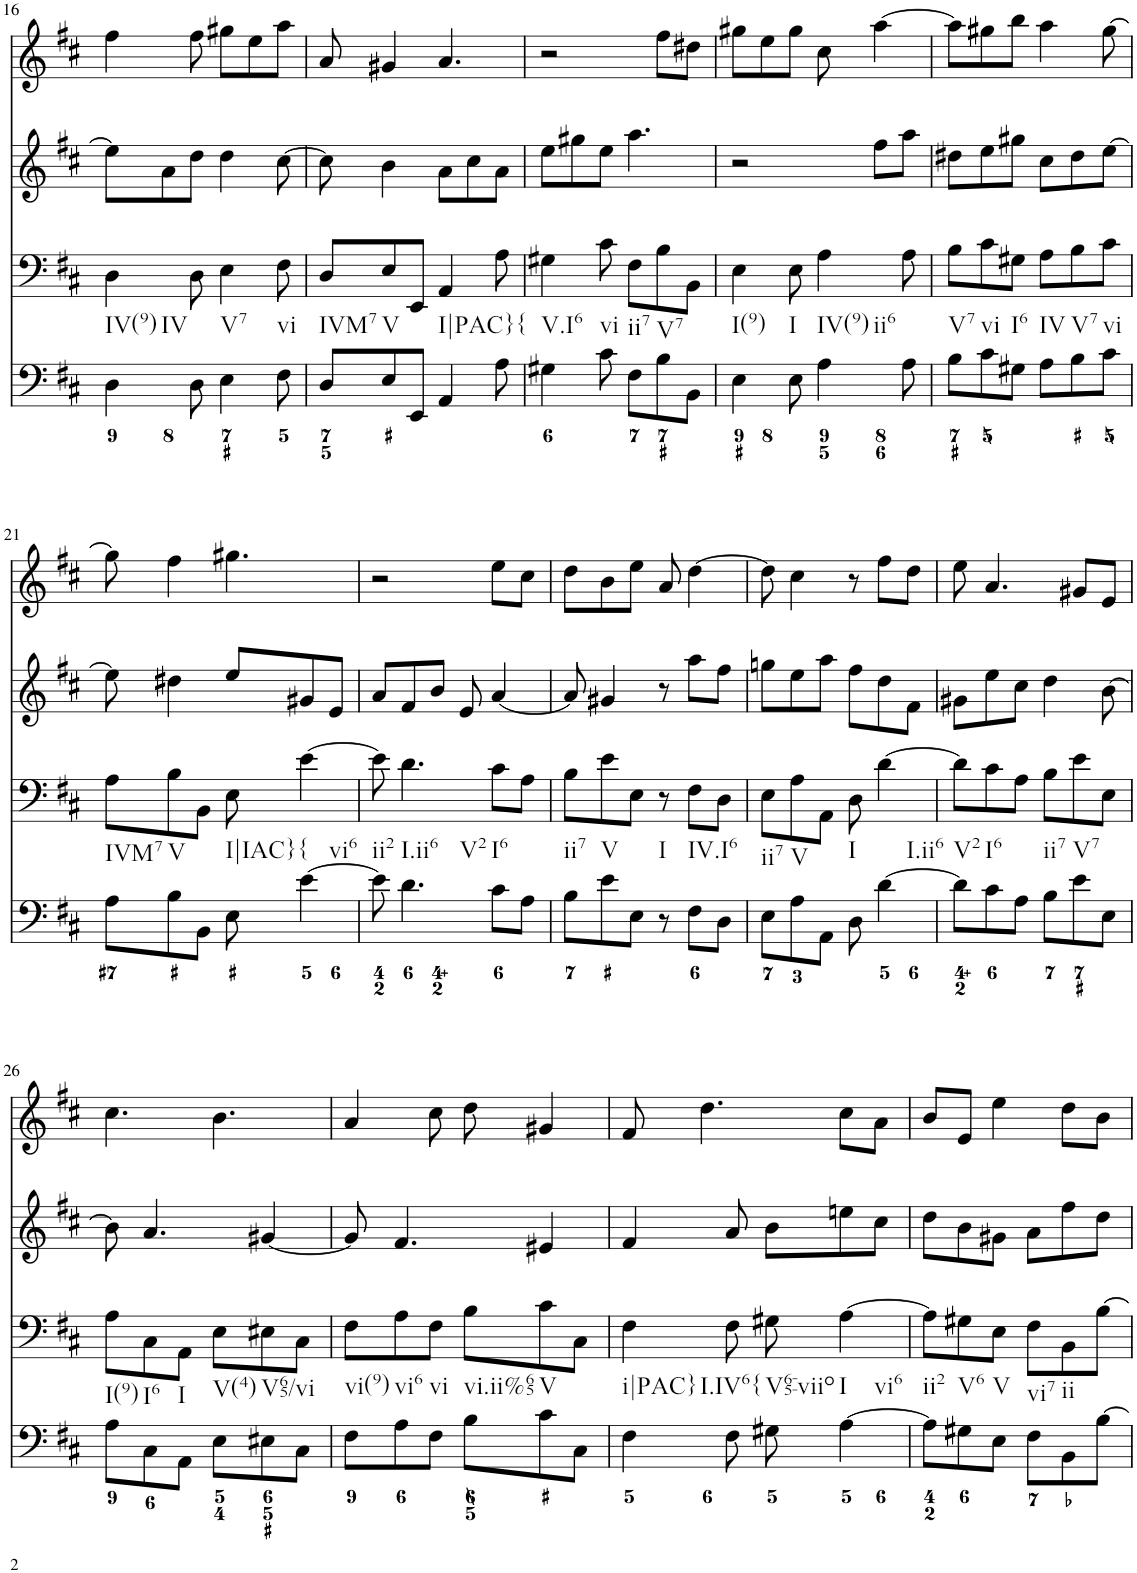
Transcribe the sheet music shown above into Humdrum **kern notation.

**kern	**kern	**kern	**kern
*part4	*part3	*part2	*part1
*staff4	*staff3	*staff2	*staff1
*I"Piano	*I"Piano	*I"Piano	*I"Piano
*I'Pno	*I'Pno	*I'Pno	*I'Pno
!!LO:PB:g=z
*clefF4	*clefF4	*clefG2	*clefG2
*k[f#c#]	*k[f#c#]	*k[f#c#]	*k[f#c#]
*D:	*D:	*D:	*D:
*M6/8	*M6/8	*M6/8	*M6/8
=16	=16	=16	=16
!	!LO:TX:b:t=IV(9)	!	!
!	!LO:TX:b:t=IV	!	!
4D\	4D\	8ee\L]	4ff#\
.	.	8a\	.
8D\	8D\	8dd\J	8ff#\
!	!LO:TX:b:t=V7	!	!
4E\	4E\	4dd\	8gg#X\L
.	.	.	8ee\
!	!LO:TX:b:t=vi	!	!
8F#\	8F#\	[8cc#\	8aa\J
=17	=17	=17	=17
!	!LO:TX:b:t=IVM7	!	!
8D/L	8D/L	8cc#\]	8a/
!	!LO:TX:b:t=V	!	!
8E/	8E/	4b\	4g#X/
8EE/J	8EE/J	.	.
!	!LO:TX:b:t=I|PAC}{	!	!
4AA/	4AA/	8a\L	4.a/
.	.	8cc#\	.
8A\	8A\	8a\J	.
=18	=18	=18	=18
!	!LO:TX:b:t=V.I6	!	!
4G#X\	4G#X\	8ee\L	2r
.	.	8gg#X\	.
!	!LO:TX:b:t=vi	!	!
8c#\	8c#\	8ee\J	.
!	!LO:TX:b:t=ii7	!	!
8F#\L	8F#\L	4.aa\	.
!	!LO:TX:b:t=V7	!	!
8B\	8B\	.	8ff#\L
8BB\J	8BB\J	.	8dd#X\J
=19	=19	=19	=19
!	!LO:TX:b:t=I(9)	!	!
4E\	4E\	2r	8gg#X\L
.	.	.	8ee\
!	!LO:TX:b:t=I	!	!
8E\	8E\	.	8gg#\J
!	!LO:TX:b:t=IV(9)	!	!
!	!LO:TX:b:t=ii6	!	!
4A\	4A\	.	8cc#\
.	.	8ff#\L	[4aa\
8A\	8A\	8aa\J	.
=20	=20	=20	=20
!	!LO:TX:b:t=V7	!	!
8B\L	8B\L	8dd#X\L	8aa\L]
!	!LO:TX:b:t=vi	!	!
8c#\	8c#\	8ee\	8gg#X\
!	!LO:TX:b:t=I6	!	!
8G#X\J	8G#X\J	8gg#X\J	8bb\J
!	!LO:TX:b:t=IV	!	!
8A\L	8A\L	8cc#\L	4aa\
!	!LO:TX:b:t=V7	!	!
8B\	8B\	8dd#\	.
!	!LO:TX:b:t=vi	!	!
8c#\J	8c#\J	[8ee\J	[8gg#\
!!LO:LB:g=z
=21	=21	=21	=21
!	!LO:TX:b:t=IVM7	!	!
8A\L	8A\L	8ee\]	8gg#\]
!	!LO:TX:b:t=V	!	!
8B\	8B\	4dd#X\	4ff#\
8BB\J	8BB\J	.	.
!	!LO:TX:b:t=I|IAC}	!	!
8E\	8E\	8ee/L	4.gg#X\
!	!LO:TX:b:t={	!	!
!	!LO:TX:b:t=vi6	!	!
[4e\	[4e\	8g#X/	.
.	.	8e/J	.
=22	=22	=22	=22
!	!LO:TX:b:t=ii2	!	!
8e\]	8e\]	8a/L	2r
!	!LO:TX:b:t=I.ii6	!	!
!	!LO:TX:b:t=V2	!	!
4.d\	4.d\	8f#/	.
.	.	8b/J	.
.	.	8e/	.
!	!LO:TX:b:t=I6	!	!
8c#\L	8c#\L	[4a/	8ee\L
8A\J	8A\J	.	8cc#\J
=23	=23	=23	=23
!	!LO:TX:b:t=ii7	!	!
8B\L	8B\L	8a/]	8dd\L
!	!LO:TX:b:t=V	!	!
8e\	8e\	4g#X/	8b\
8E\J	8E\J	.	8ee\J
!	!LO:TX:b:t=I	!	!
8r	8r	8r	8a/
!	!LO:TX:b:t=IV.I6	!	!
8F#\L	8F#\L	8aa\L	[4dd\
8D\J	8D\J	8ff#\J	.
=24	=24	=24	=24
!	!LO:TX:b:t=ii7	!	!
8E\L	8E\L	8ggn\L	8dd\]
!	!LO:TX:b:t=V	!	!
8A\	8A\	8ee\	4cc#\
8AA\J	8AA\J	8aa\J	.
!	!LO:TX:b:t=I	!	!
8D\	8D\	8ff#\L	8r
!	!LO:TX:b:t=I.ii6	!	!
[4d\	[4d\	8dd\	8ff#\L
.	.	8f#\J	8dd\J
=25	=25	=25	=25
!	!LO:TX:b:t=V2	!	!
8d\L]	8d\L]	8g#X\L	8ee\
!	!LO:TX:b:t=I6	!	!
8c#\	8c#\	8ee\	4.a/
8A\J	8A\J	8cc#\J	.
!	!LO:TX:b:t=ii7	!	!
8B\L	8B\L	4dd\	.
!	!LO:TX:b:t=V7	!	!
8e\	8e\	.	8g#X/L
8E\J	8E\J	[8b\	8e/J
!!LO:LB:g=z
=26	=26	=26	=26
!	!LO:TX:b:t=I(9)	!	!
8A\L	8A\L	8b\]	4.cc#\
!	!LO:TX:b:t=I6	!	!
8C#\	8C#\	4.a/	.
!	!LO:TX:b:t=I	!	!
8AA\J	8AA\J	.	.
!	!LO:TX:b:t=V(4)	!	!
8E\L	8E\L	.	4.b\
!	!LO:TX:b:t=V65/vi	!	!
8E#X\	8E#X\	[4g#X/	.
8C#\J	8C#\J	.	.
=27	=27	=27	=27
!	!LO:TX:b:t=vi(9)	!	!
8F#\L	8F#\L	8g#/]	4a/
!	!LO:TX:b:t=vi6	!	!
8A\	8A\	4.f#/	.
!	!LO:TX:b:t=vi	!	!
8F#\J	8F#\J	.	8cc#\
!	!LO:TX:b:t=vi.ii%65	!	!
8B\L	8B\L	.	8dd\
!	!LO:TX:b:t=V	!	!
8c#\	8c#\	4e#X/	4g#X/
8C#\J	8C#\J	.	.
=28	=28	=28	=28
!	!LO:TX:b:t=i|PAC}	!	!
!	!LO:TX:b:t=I.IV6{	!	!
4F#\	4F#\	4f#/	8f#/
.	.	.	4.dd\
8F#\	8F#\	8a/	.
!	!LO:TX:b:t=V65-viio	!	!
8G#X\	8G#X\	8b\L	.
!	!LO:TX:b:t=I	!	!
!	!LO:TX:b:t=vi6	!	!
[4A\	[4A\	8een\	8cc#\L
.	.	8cc#\J	8a\J
=29	=29	=29	=29
!	!LO:TX:b:t=ii2	!	!
8A\L]	8A\L]	8dd\L	8b/L
!	!LO:TX:b:t=V6	!	!
8G#X\	8G#X\	8b\	8e/J
!	!LO:TX:b:t=V	!	!
8E\J	8E\J	8g#X\J	4ee\
!	!LO:TX:b:t=vi7	!	!
8F#\L	8F#\L	8a\L	.
!	!LO:TX:b:t=ii	!	!
8BB\	8BB\	8ff#\	8dd\L
[8B\J	[8B\J	8dd\J	8b\J
=	=	=	=
*-	*-	*-	*-
